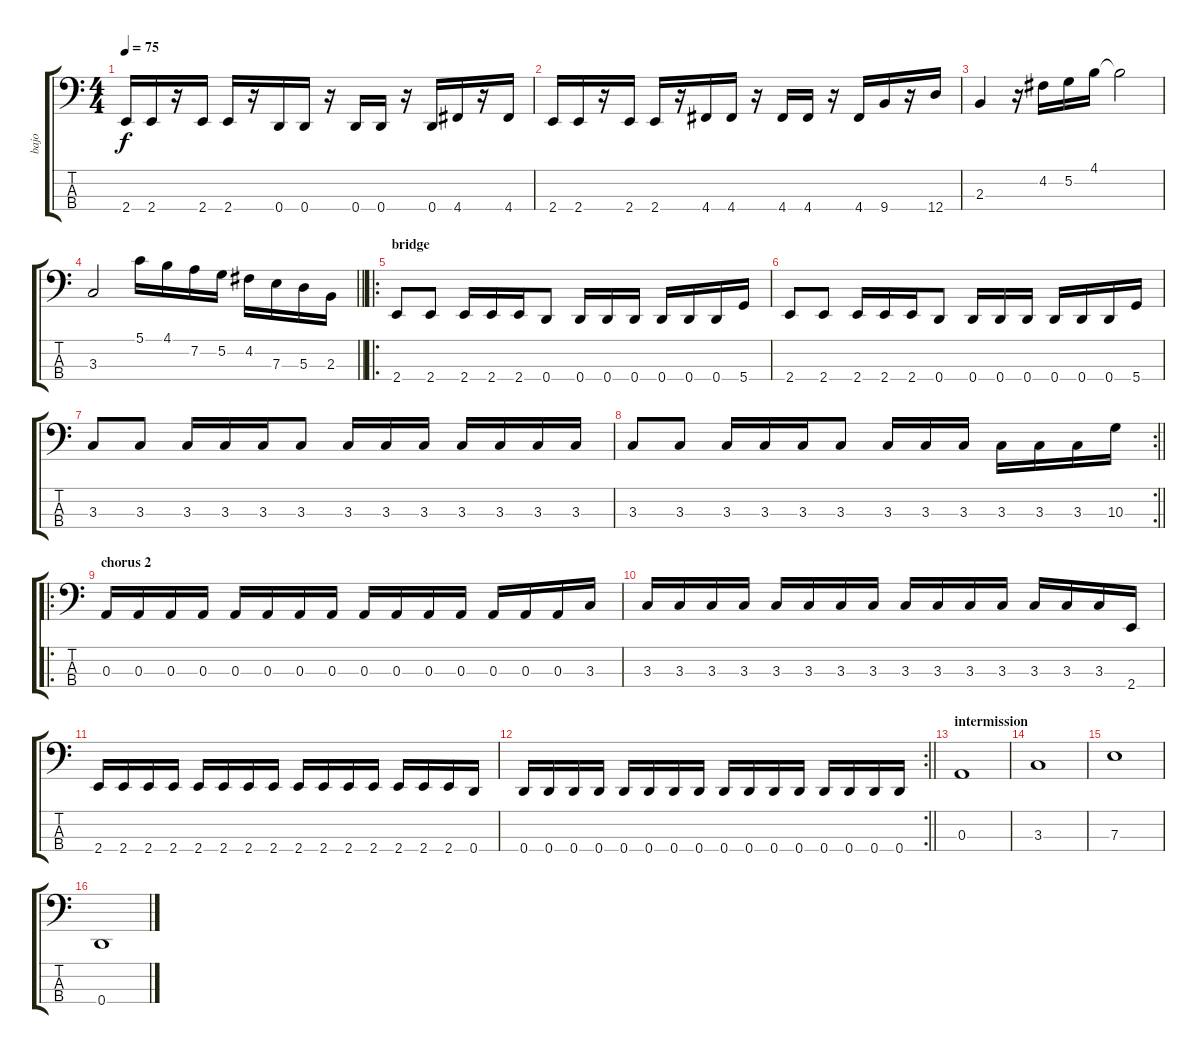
\track ("bajo" "bajo") {instrument electricbassfinger}
\staff {score tabs}
\tuning (G2 D2 A1 D1) {hide}
\ts (4 4)
\tempo 75
\clef f4
\ks c
2.4.16{dy f} 2.4.16 r.16 2.4.16 2.4.16 r.16 0.4.16 0.4.16 r.16 0.4.16 0.4.16 r.16 0.4.16 4.4.16 r.16 4.4.16 |
2.4.16 2.4.16 r.16 2.4.16 2.4.16 r.16 4.4.16 4.4.16 r.16 4.4.16 4.4.16 r.16 4.4.16 9.4.16 r.16 12.4.16 |
2.3.4 r.16 4.2.16 5.2.16 4.1.16 4.1{t}.2 |
\barLineRight lightlight
3.3.2 5.1.16 4.1.16 7.2.16 5.2.16 4.2.16 7.3.16 5.3.16 2.3.16 |
\ro
\section ("" "bridge")
2.4.8 2.4.8 2.4.16 2.4.16 2.4.16 0.4.8 0.4.16 0.4.16 0.4.16 0.4.16 0.4.16 0.4.16 5.4.16 |
2.4.8 2.4.8 2.4.16 2.4.16 2.4.16 0.4.8 0.4.16 0.4.16 0.4.16 0.4.16 0.4.16 0.4.16 5.4.16 |
3.3.8 3.3.8 3.3.16 3.3.16 3.3.16 3.3.8 3.3.16 3.3.16 3.3.16 3.3.16 3.3.16 3.3.16 3.3.16 |
\rc 2
\barLineRight lightlight
3.3.8 3.3.8 3.3.16 3.3.16 3.3.16 3.3.8 3.3.16 3.3.16 3.3.16 3.3.16 3.3.16 3.3.16 10.3.16 |
\ro
\section ("" "chorus 2")
0.3.16 0.3.16 0.3.16 0.3.16 0.3.16 0.3.16 0.3.16 0.3.16 0.3.16 0.3.16 0.3.16 0.3.16 0.3.16 0.3.16 0.3.16 3.3.16 |
3.3.16 3.3.16 3.3.16 3.3.16 3.3.16 3.3.16 3.3.16 3.3.16 3.3.16 3.3.16 3.3.16 3.3.16 3.3.16 3.3.16 3.3.16 2.4.16 |
2.4.16 2.4.16 2.4.16 2.4.16 2.4.16 2.4.16 2.4.16 2.4.16 2.4.16 2.4.16 2.4.16 2.4.16 2.4.16 2.4.16 2.4.16 0.4.16 |
\rc 2
\barLineRight lightlight
0.4.16 0.4.16 0.4.16 0.4.16 0.4.16 0.4.16 0.4.16 0.4.16 0.4.16 0.4.16 0.4.16 0.4.16 0.4.16 0.4.16 0.4.16 0.4.16 |
\section ("" "intermission")
0.3.1 |
3.3.1 |
7.3.1 |
0.4.1
